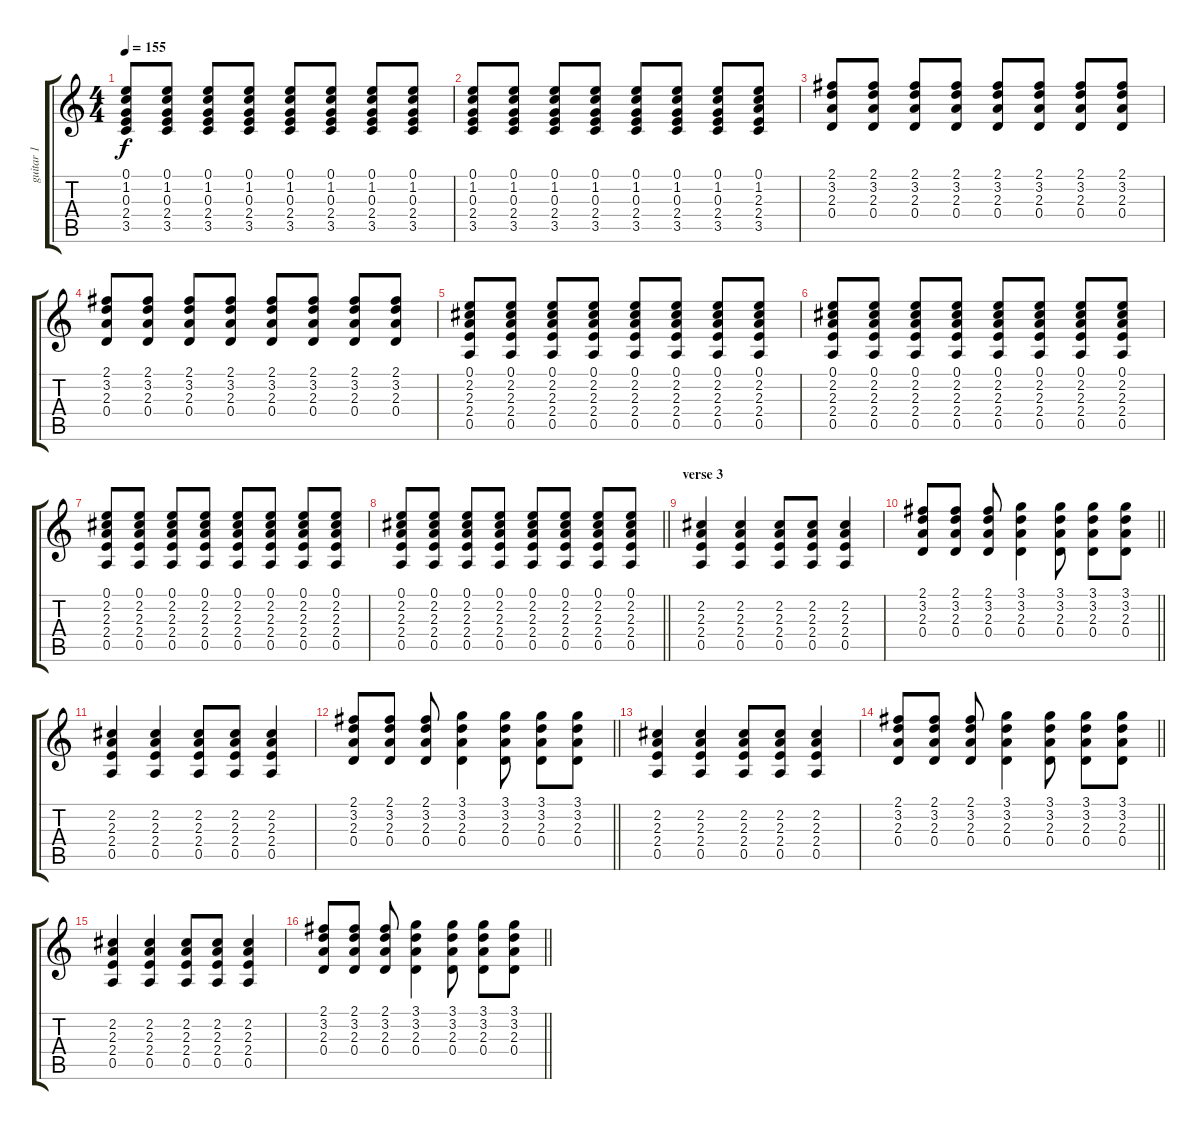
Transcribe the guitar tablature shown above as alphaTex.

\track ("guitar 1" "guitar 1") {instrument electricguitarjazz}
\staff {score tabs}
\tuning (E4 B3 G3 D3 A2 E2) {hide}
\ts (4 4)
\tempo 155
\clef g2
\ks c
(0.1 1.2 0.3 2.4 3.5).8{dy f} (0.1 1.2 0.3 2.4 3.5).8 (0.1 1.2 0.3 2.4 3.5).8 (0.1 1.2 0.3 2.4 3.5).8 (0.1 1.2 0.3 2.4 3.5).8 (0.1 1.2 0.3 2.4 3.5).8 (0.1 1.2 0.3 2.4 3.5).8 (0.1 1.2 0.3 2.4 3.5).8 |
(0.1 1.2 0.3 2.4 3.5).8 (0.1 1.2 0.3 2.4 3.5).8 (0.1 1.2 0.3 2.4 3.5).8 (0.1 1.2 0.3 2.4 3.5).8 (0.1 1.2 0.3 2.4 3.5).8 (0.1 1.2 0.3 2.4 3.5).8 (0.1 1.2 0.3 2.4 3.5).8 (0.1 1.2 2.3 2.4 3.5).8 |
(2.1 3.2 2.3 0.4).8 (2.1 3.2 2.3 0.4).8 (2.1 3.2 2.3 0.4).8 (2.1 3.2 2.3 0.4).8 (2.1 3.2 2.3 0.4).8 (2.1 3.2 2.3 0.4).8 (2.1 3.2 2.3 0.4).8 (2.1 3.2 2.3 0.4).8 |
(2.1 3.2 2.3 0.4).8 (2.1 3.2 2.3 0.4).8 (2.1 3.2 2.3 0.4).8 (2.1 3.2 2.3 0.4).8 (2.1 3.2 2.3 0.4).8 (2.1 3.2 2.3 0.4).8 (2.1 3.2 2.3 0.4).8 (2.1 3.2 2.3 0.4).8 |
(0.1 2.2 2.3 2.4 0.5).8 (0.1 2.2 2.3 2.4 0.5).8 (0.1 2.2 2.3 2.4 0.5).8 (0.1 2.2 2.3 2.4 0.5).8 (0.1 2.2 2.3 2.4 0.5).8 (0.1 2.2 2.3 2.4 0.5).8 (0.1 2.2 2.3 2.4 0.5).8 (0.1 2.2 2.3 2.4 0.5).8 |
(0.1 2.2 2.3 2.4 0.5).8 (0.1 2.2 2.3 2.4 0.5).8 (0.1 2.2 2.3 2.4 0.5).8 (0.1 2.2 2.3 2.4 0.5).8 (0.1 2.2 2.3 2.4 0.5).8 (0.1 2.2 2.3 2.4 0.5).8 (0.1 2.2 2.3 2.4 0.5).8 (0.1 2.2 2.3 2.4 0.5).8 |
(0.1 2.2 2.3 2.4 0.5).8 (0.1 2.2 2.3 2.4 0.5).8 (0.1 2.2 2.3 2.4 0.5).8 (0.1 2.2 2.3 2.4 0.5).8 (0.1 2.2 2.3 2.4 0.5).8 (0.1 2.2 2.3 2.4 0.5).8 (0.1 2.2 2.3 2.4 0.5).8 (0.1 2.2 2.3 2.4 0.5).8 |
\barLineRight lightlight
(0.1 2.2 2.3 2.4 0.5).8 (0.1 2.2 2.3 2.4 0.5).8 (0.1 2.2 2.3 2.4 0.5).8 (0.1 2.2 2.3 2.4 0.5).8 (0.1 2.2 2.3 2.4 0.5).8 (0.1 2.2 2.3 2.4 0.5).8 (0.1 2.2 2.3 2.4 0.5).8 (0.1 2.2 2.3 2.4 0.5).8 |
\section ("" "verse 3")
(2.2 2.3 2.4 0.5).4 (2.2 2.3 2.4 0.5).4 (2.2 2.3 2.4 0.5).8 (2.2 2.3 2.4 0.5).8 (2.2 2.3 2.4 0.5).4 |
\barLineRight lightlight
(2.1 3.2 2.3 0.4).8 (2.1 3.2 2.3 0.4).8 (2.1 3.2 2.3 0.4).8 (3.1 3.2 2.3 0.4).4 (3.1 3.2 2.3 0.4).8 (3.1 3.2 2.3 0.4).8 (3.1 3.2 2.3 0.4).8 |
(2.2 2.3 2.4 0.5).4 (2.2 2.3 2.4 0.5).4 (2.2 2.3 2.4 0.5).8 (2.2 2.3 2.4 0.5).8 (2.2 2.3 2.4 0.5).4 |
\barLineRight lightlight
(2.1 3.2 2.3 0.4).8 (2.1 3.2 2.3 0.4).8 (2.1 3.2 2.3 0.4).8 (3.1 3.2 2.3 0.4).4 (3.1 3.2 2.3 0.4).8 (3.1 3.2 2.3 0.4).8 (3.1 3.2 2.3 0.4).8 |
(2.2 2.3 2.4 0.5).4 (2.2 2.3 2.4 0.5).4 (2.2 2.3 2.4 0.5).8 (2.2 2.3 2.4 0.5).8 (2.2 2.3 2.4 0.5).4 |
\barLineRight lightlight
(2.1 3.2 2.3 0.4).8 (2.1 3.2 2.3 0.4).8 (2.1 3.2 2.3 0.4).8 (3.1 3.2 2.3 0.4).4 (3.1 3.2 2.3 0.4).8 (3.1 3.2 2.3 0.4).8 (3.1 3.2 2.3 0.4).8 |
(2.2 2.3 2.4 0.5).4 (2.2 2.3 2.4 0.5).4 (2.2 2.3 2.4 0.5).8 (2.2 2.3 2.4 0.5).8 (2.2 2.3 2.4 0.5).4 |
\barLineRight lightlight
(2.1 3.2 2.3 0.4).8 (2.1 3.2 2.3 0.4).8 (2.1 3.2 2.3 0.4).8 (3.1 3.2 2.3 0.4).4 (3.1 3.2 2.3 0.4).8 (3.1 3.2 2.3 0.4).8 (3.1 3.2 2.3 0.4).8
